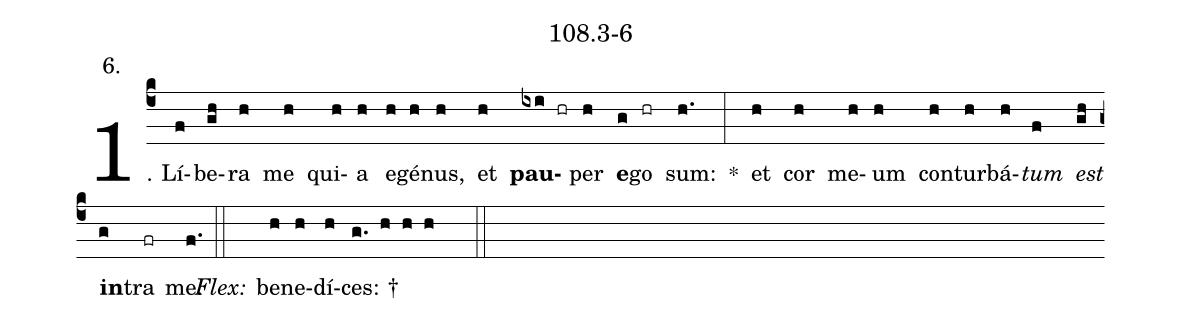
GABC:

name: 108.3-6;
annotation: 6.;
%%
(c4)1. Lí(f)be(gh)ra(h) me(h) qui(h)a(h) e(h)gé(h)nus,(h) et(h) <b>pau</b>(ixi hr)per(h) <b>e</b>(g)go(hr) sum:(h.) *(:) et(h) cor(h) me(h)um(h) con(h)tur(h)bá(h)<i>tum</i>(f) <i>est</i>(gh) <b>in</b>(g)tra(fr) me.(f.) (::)
<i>Flex:</i>()  be(h)ne(h)dí(h)ces: †(g. h h h  ::)
